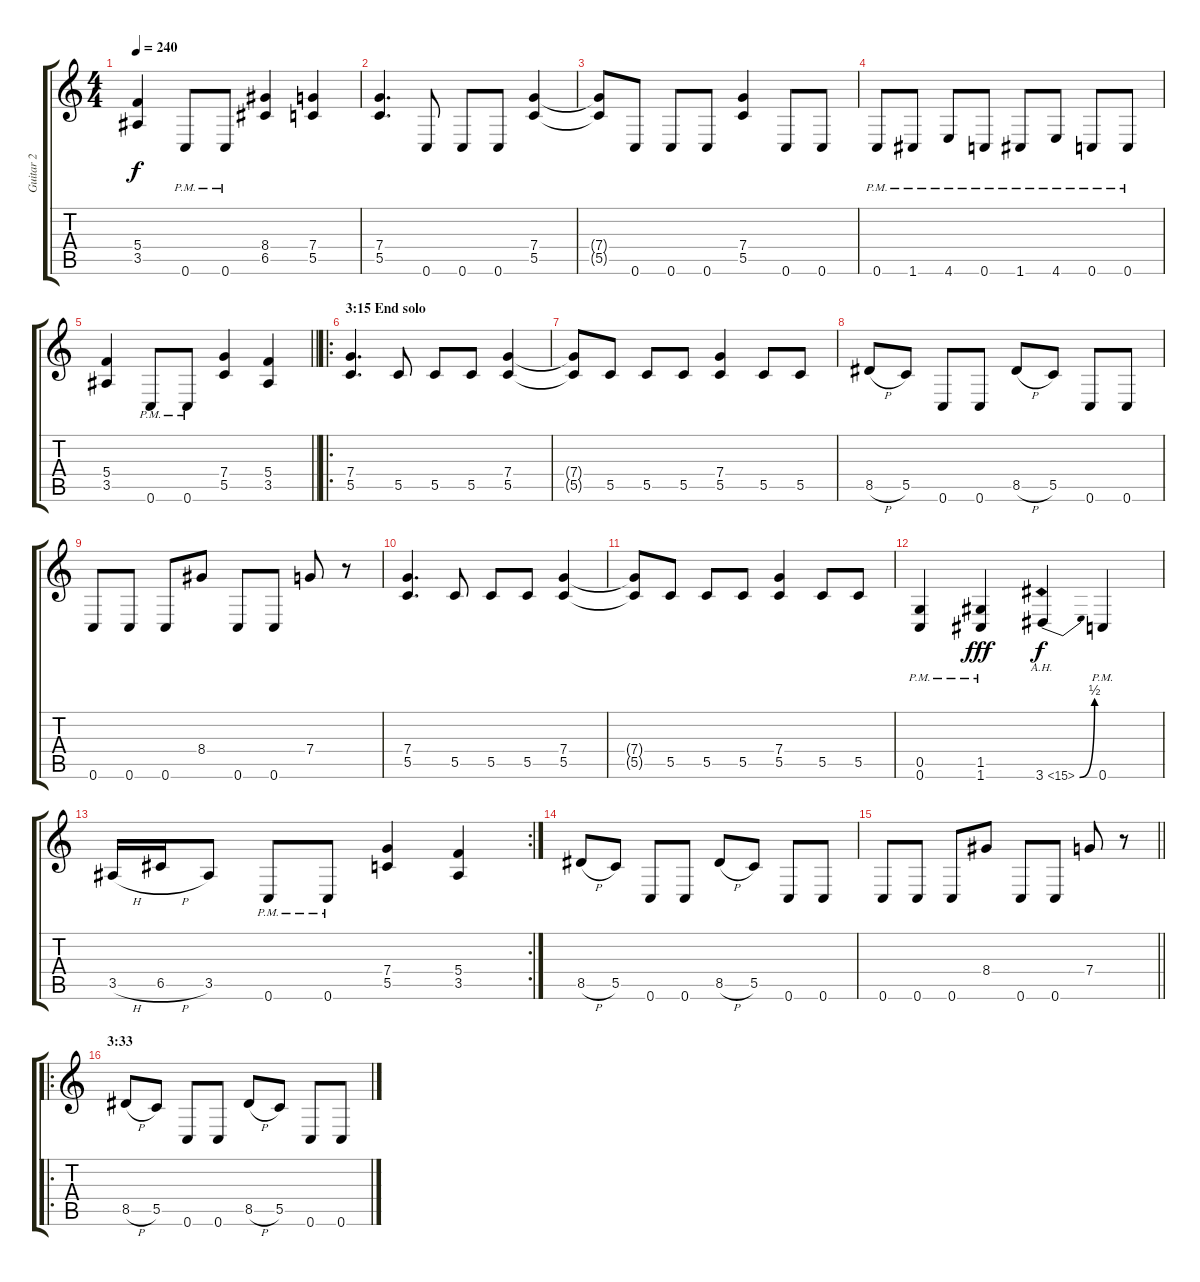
\track ("Guitar 2" "Guitar 2") {instrument distortionguitar}
\staff {score tabs}
\tuning (D4 A3 F3 C3 G2 C2) {hide}
\ts (4 4)
\tempo 240
\clef g2
\ks c
(5.4 3.5).4{dy f} 0.6{pm}.8 0.6{pm}.8 (8.4 6.5).4 (7.4 5.5).4 |
(7.4 5.5).4{d} 0.6.8 0.6.8 0.6.8 (7.4 5.5).4 |
(7.4{t} 5.5{t}).8 0.6.8 0.6.8 0.6.8 (7.4 5.5).4 0.6.8 0.6.8 |
0.6{pm}.8 1.6{pm}.8 4.6{pm}.8 0.6{pm}.8 1.6{pm}.8 4.6{pm}.8 0.6{pm}.8 0.6{pm}.8 |
\barLineRight lightlight
(5.4 3.5).4 0.6{pm}.8 0.6{pm}.8 (7.4 5.5).4 (5.4 3.5).4 |
\ro
\section ("" "3:15 End solo")
(7.4 5.5).4{d} 5.5.8 5.5.8 5.5.8 (7.4 5.5).4 |
(7.4{t} 5.5{t}).8 5.5.8 5.5.8 5.5.8 (7.4 5.5).4 5.5.8 5.5.8 |
8.5{h}.8 5.5.8 0.6.8 0.6.8 8.5{h}.8 5.5.8 0.6.8 0.6.8 |
0.6.8 0.6.8 0.6.8 8.4.8 0.6.8 0.6.8 7.4.8 r.8 |
(7.4 5.5).4{d} 5.5.8 5.5.8 5.5.8 (7.4 5.5).4 |
(7.4{t} 5.5{t}).8 5.5.8 5.5.8 5.5.8 (7.4 5.5).4 5.5.8 5.5.8 |
(0.5{pm} 0.6{pm}).4 (1.5{pm} 1.6{pm}).4{dy fff} 3.6{be (bend 0 0 60 2) ah 12}.4{dy f} 0.6{pm}.4 |
\rc 2
3.5{h}.16 6.5{h}.16 3.5.8 0.6{pm}.8 0.6{pm}.8 (7.4 5.5).4 (5.4 3.5).4 |
8.5{h}.8 5.5.8 0.6.8 0.6.8 8.5{h}.8 5.5.8 0.6.8 0.6.8 |
\barLineRight lightlight
0.6.8 0.6.8 0.6.8 8.4.8 0.6.8 0.6.8 7.4.8 r.8 |
\ro
\section ("" "3:33")
8.5{h}.8 5.5.8 0.6.8 0.6.8 8.5{h}.8 5.5.8 0.6.8 0.6.8
